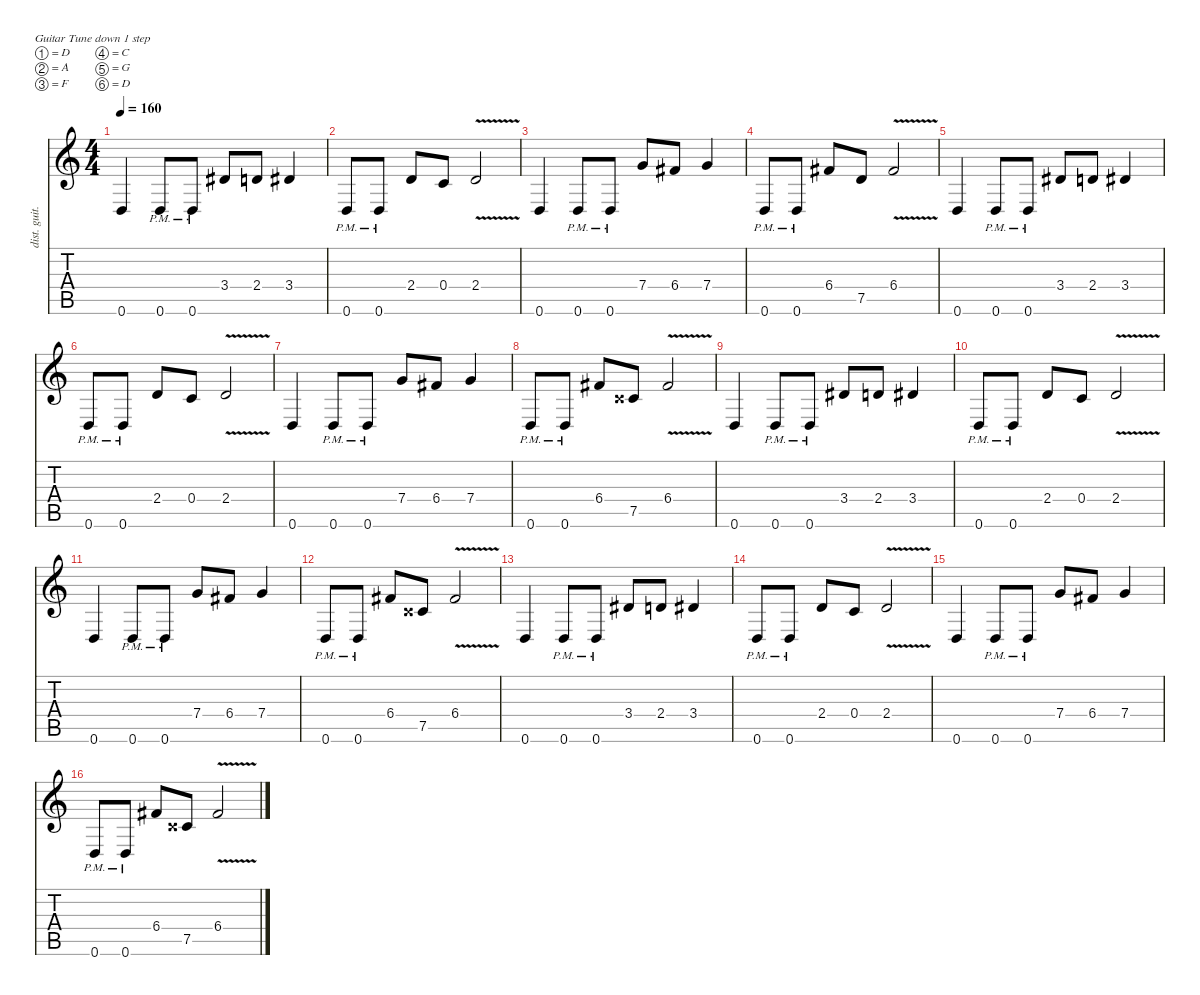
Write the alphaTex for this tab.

\defaultSystemsLayout 4
\hideDynamics
\bracketExtendMode nobrackets
\otherSystemsTrackNameOrientation horizontal
\track ("Rythm" "dist. guit.") {instrument overdrivenguitar}
\staff {score tabs}
\tuning (D4 A3 F3 C3 G2 D2)
\ts (4 4)
\tempo 160
\clef g2
\ks c
0.6.4{dy mf beam Up} 0.6{pm}.8{beam Up} 0.6{pm}.8{beam Up} 3.4{acc #}.8{beam Up} 2.4.8{beam Up} 3.4{acc #}.4{beam Up} |
0.6{pm}.8{beam Up} 0.6{pm}.8{beam Up} 2.4.8{beam Up} 0.4.8{beam Up} 2.4{v}.2{beam Up} |
0.6.4{beam Up} 0.6{pm}.8{beam Up} 0.6{pm}.8{beam Up} 7.4.8{beam Up} 6.4{acc #}.8{beam Up} 7.4.4{beam Up} |
0.6{pm}.8{beam Up} 0.6{pm}.8{beam Up} 6.4{acc #}.8{beam Up} 7.5.8{beam Up} 6.4{v acc #}.2{beam Up} |
0.6.4{beam Up} 0.6{pm}.8{beam Up} 0.6{pm}.8{beam Up} 3.4{acc #}.8{beam Up} 2.4.8{beam Up} 3.4{acc #}.4{beam Up} |
0.6{pm}.8{beam Up} 0.6{pm}.8{beam Up} 2.4.8{beam Up} 0.4.8{beam Up} 2.4{v}.2{beam Up} |
0.6.4{beam Up} 0.6{pm}.8{beam Up} 0.6{pm}.8{beam Up} 7.4.8{beam Up} 6.4{acc #}.8{beam Up} 7.4.4{beam Up} |
0.6{pm}.8{beam Up} 0.6{pm}.8{beam Up} 6.4{acc #}.8{beam Up} 7.5{acc x}.8{beam Up} 6.4{v acc #}.2{beam Up} |
0.6.4{beam Up} 0.6{pm}.8{beam Up} 0.6{pm}.8{beam Up} 3.4{acc #}.8{beam Up} 2.4.8{beam Up} 3.4{acc #}.4{beam Up} |
0.6{pm}.8{beam Up} 0.6{pm}.8{beam Up} 2.4.8{beam Up} 0.4.8{beam Up} 2.4{v}.2{beam Up} |
0.6.4{beam Up} 0.6{pm}.8{beam Up} 0.6{pm}.8{beam Up} 7.4.8{beam Up} 6.4{acc #}.8{beam Up} 7.4.4{beam Up} |
0.6{pm}.8{beam Up} 0.6{pm}.8{beam Up} 6.4{acc #}.8{beam Up} 7.5{acc x}.8{beam Up} 6.4{v acc #}.2{beam Up} |
0.6.4{beam Up} 0.6{pm}.8{beam Up} 0.6{pm}.8{beam Up} 3.4{acc #}.8{beam Up} 2.4.8{beam Up} 3.4{acc #}.4{beam Up} |
0.6{pm}.8{beam Up} 0.6{pm}.8{beam Up} 2.4.8{beam Up} 0.4.8{beam Up} 2.4{v}.2{beam Up} |
0.6.4{beam Up} 0.6{pm}.8{beam Up} 0.6{pm}.8{beam Up} 7.4.8{beam Up} 6.4{acc #}.8{beam Up} 7.4.4{beam Up} |
0.6{pm}.8{beam Up} 0.6{pm}.8{beam Up} 6.4{acc #}.8{beam Up} 7.5{acc x}.8{beam Up} 6.4{v acc #}.2{beam Up}
